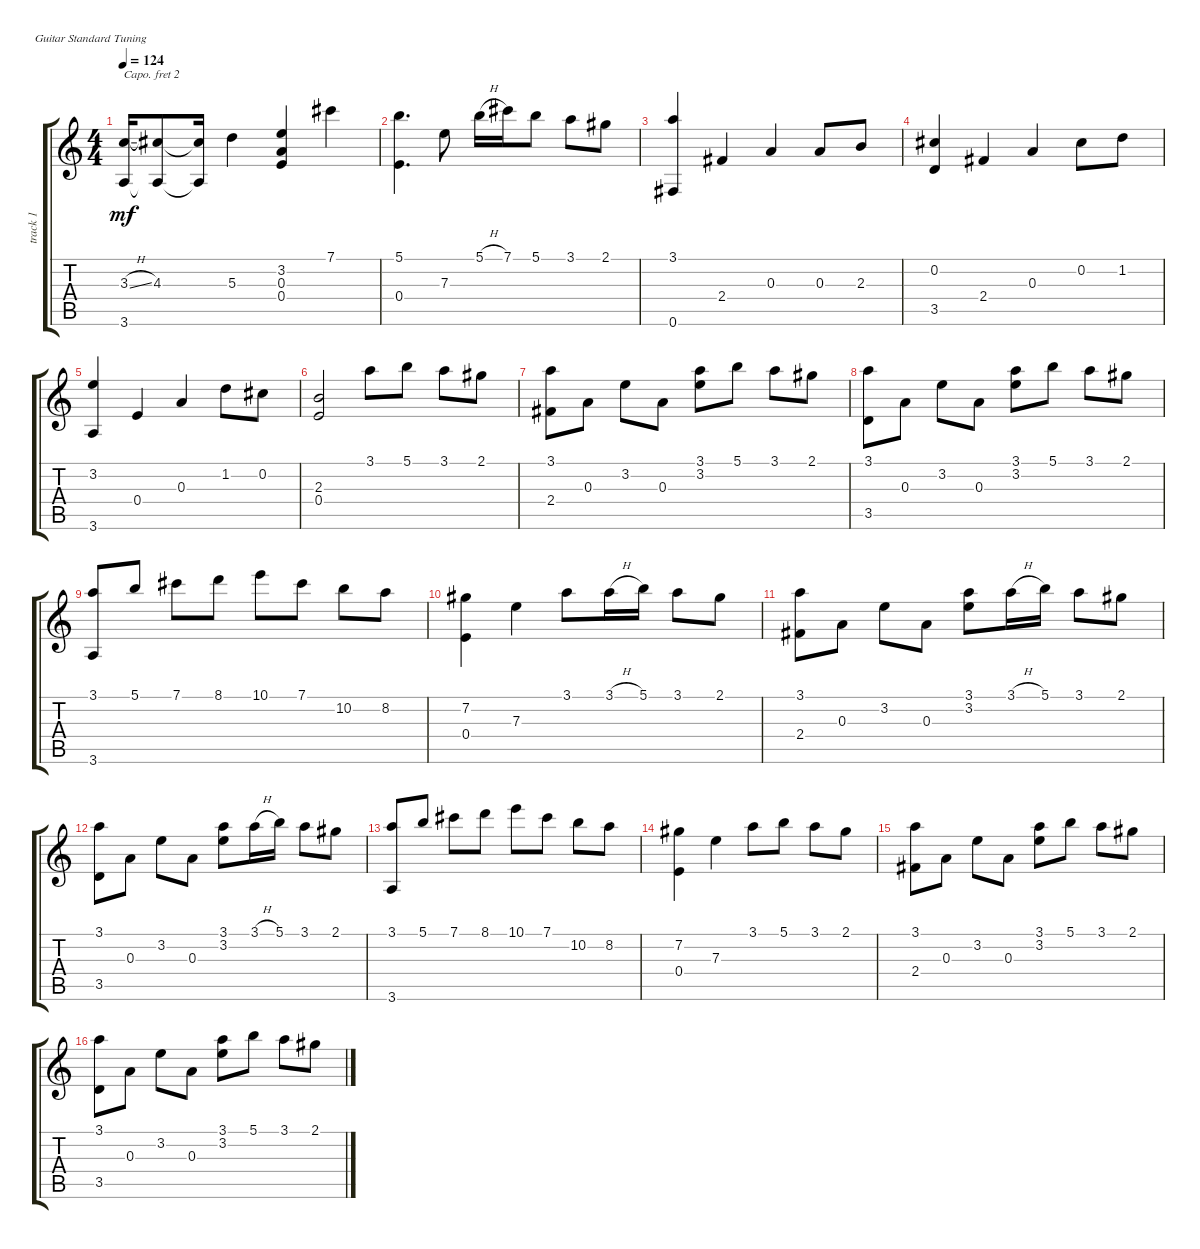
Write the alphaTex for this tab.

\defaultSystemsLayout 4
\track ("SteelGuitar" "track 1") {instrument acousticguitarsteel}
\staff {score tabs}
\capo 2
\tuning (E4 B3 G3 D3 A2 E2)
\ts (4 4)
\tempo 124
\clef g2
\ks c
(3.6 3.3{sl h}).16{dy mf} (3.6{t} 4.3).8 (4.3{t} 3.6{t}).16 5.3.4 (3.2 0.3 0.4).4 7.1.4 |
(5.1 0.4).4{d} 7.3.8 5.1{h}.16 7.1.16 5.1.8 3.1.8 2.1.8 |
(0.6 3.1).4 2.4.4 0.3.4 0.3.8 2.3.8 |
(3.5 0.2).4 2.4.4 0.3.4 0.2.8 1.2.8 |
(3.2 3.6).4 0.4.4 0.3.4 1.2.8 0.2.8 |
(2.3 0.4).2 3.1.8 5.1.8 3.1.8 2.1.8 |
(3.1 2.4).8 0.3.8 3.2.8 0.3.8 (3.1 3.2).8 5.1.8 3.1.8 2.1.8 |
(3.1 3.5).8 0.3.8 3.2.8 0.3.8 (3.1 3.2).8 5.1.8 3.1.8 2.1.8 |
(3.1 3.6).8 5.1.8 7.1.8 8.1.8 10.1.8 7.1.8 10.2.8 8.2.8 |
(7.2 0.4).4 7.3.4 3.1.8 3.1{h}.16 5.1.16 3.1.8 2.1.8 |
(3.1 2.4).8 0.3.8 3.2.8 0.3.8 (3.1 3.2).8 3.1{h}.16 5.1.16 3.1.8 2.1.8 |
(3.1 3.5).8 0.3.8 3.2.8 0.3.8 (3.1 3.2).8 3.1{h}.16 5.1.16 3.1.8 2.1.8 |
(3.1 3.6).8 5.1.8 7.1.8 8.1.8 10.1.8 7.1.8 10.2.8 8.2.8 |
(7.2 0.4).4 7.3.4 3.1.8 5.1.8 3.1.8 2.1.8 |
(3.1 2.4).8 0.3.8 3.2.8 0.3.8 (3.1 3.2).8 5.1.8 3.1.8 2.1.8 |
(3.1 3.5).8 0.3.8 3.2.8 0.3.8 (3.1 3.2).8 5.1.8 3.1.8 2.1.8
